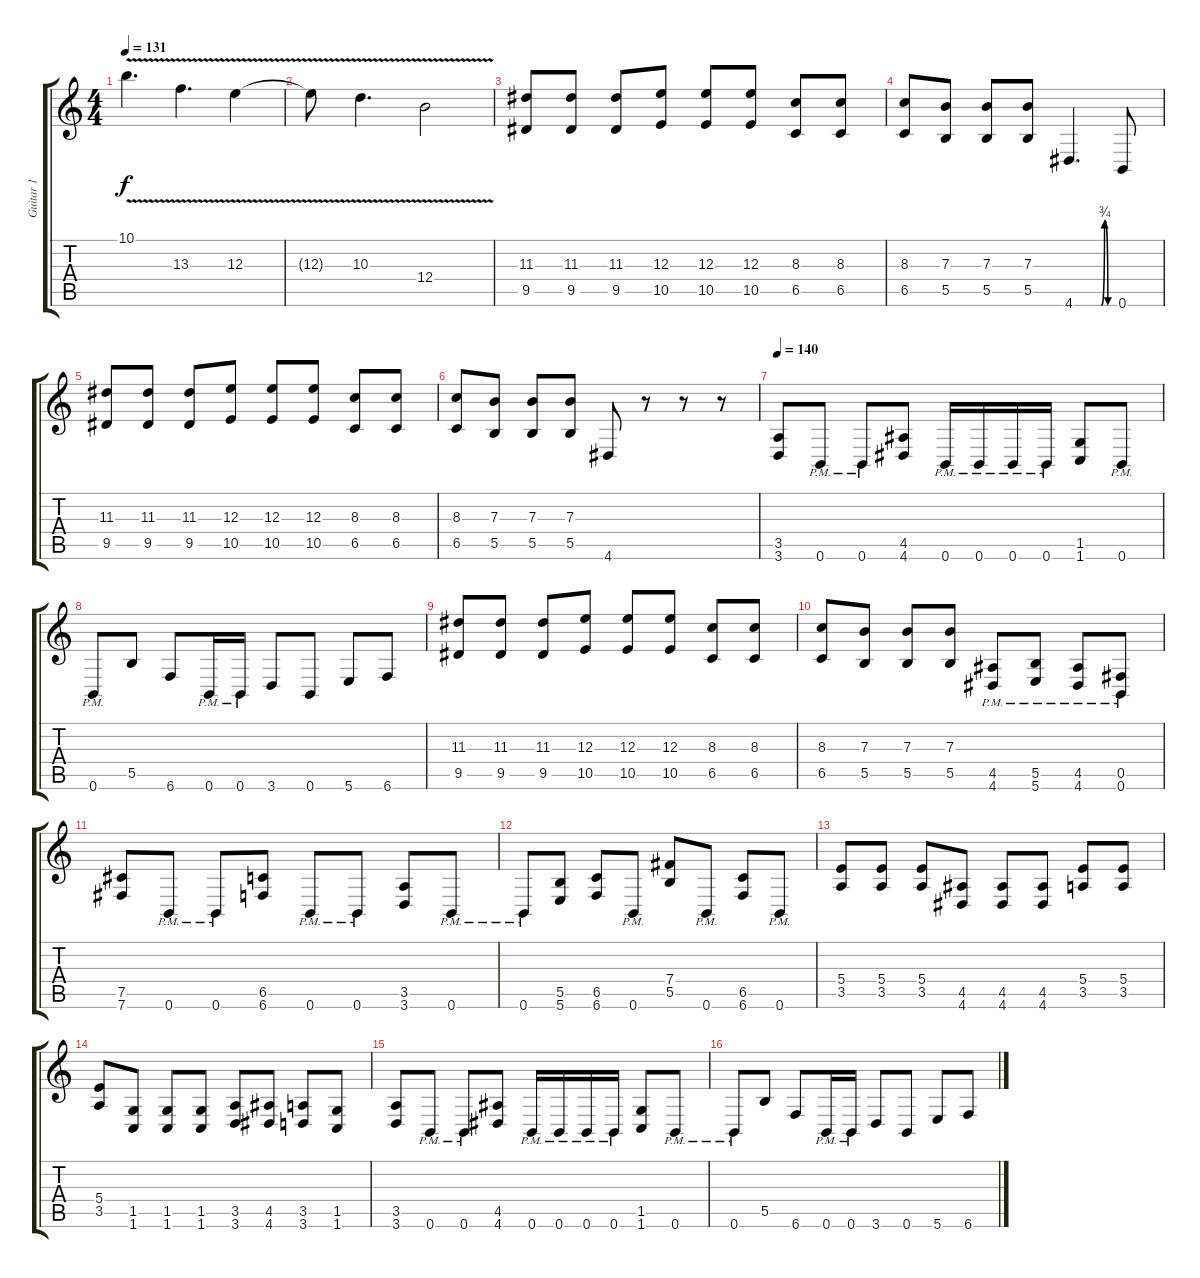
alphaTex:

\track ("Guitar 1" "Guitar 1") {instrument distortionguitar}
\staff {score tabs}
\tuning (Db4 Ab3 E3 B2 Gb2 B1) {hide}
\ts (4 4)
\tempo 131
\clef g2
\ks c
10.1{v}.4{d dy f} 13.3{v}.4{d} 12.3{v}.4 |
12.3{t}.8 10.3{v}.4{d} 12.4{v}.2 |
(11.3 9.5).8 (11.3 9.5).8 (11.3 9.5).8 (12.3 10.5).8 (12.3 10.5).8 (12.3 10.5).8 (8.3 6.5).8 (8.3 6.5).8 |
(8.3 6.5).8 (7.3 5.5).8 (7.3 5.5).8 (7.3 5.5).8 4.6{be (custom 0 0 30 0 40 0 45 3 50 0 60 0)}.4{d} 0.6.8 |
(11.3 9.5).8 (11.3 9.5).8 (11.3 9.5).8 (12.3 10.5).8 (12.3 10.5).8 (12.3 10.5).8 (8.3 6.5).8 (8.3 6.5).8 |
(8.3 6.5).8 (7.3 5.5).8 (7.3 5.5).8 (7.3 5.5).8 4.6.8 r.8 r.8 r.8 |
\tempo 140
(3.5 3.6).8 0.6{pm}.8 0.6{pm}.8 (4.5 4.6).8 0.6{pm}.16 0.6{pm}.16 0.6{pm}.16 0.6{pm}.16 (1.5 1.6).8 0.6{pm}.8 |
0.6{pm}.8 5.5.8 6.6.8 0.6{pm}.16 0.6{pm}.16 3.6.8 0.6.8 5.6.8 6.6.8 |
(11.3 9.5).8 (11.3 9.5).8 (11.3 9.5).8 (12.3 10.5).8 (12.3 10.5).8 (12.3 10.5).8 (8.3 6.5).8 (8.3 6.5).8 |
(8.3 6.5).8 (7.3 5.5).8 (7.3 5.5).8 (7.3 5.5).8 (4.5{pm} 4.6{pm}).8 (5.5{pm} 5.6{pm}).8 (4.5{pm} 4.6{pm}).8 (0.5{pm} 0.6{pm}).8 |
(7.5 7.6).8 0.6{pm}.8 0.6{pm}.8 (6.5 6.6).8 0.6{pm}.8 0.6{pm}.8 (3.5 3.6).8 0.6{pm}.8 |
0.6{pm}.8 (5.5 5.6).8 (6.5 6.6).8 0.6{pm}.8 (7.4 5.5).8 0.6{pm}.8 (6.5 6.6).8 0.6{pm}.8 |
(5.4 3.5).8 (5.4 3.5).8 (5.4 3.5).8 (4.5 4.6).8 (4.5 4.6).8 (4.5 4.6).8 (5.4 3.5).8 (5.4 3.5).8 |
(5.4 3.5).8 (1.5 1.6).8 (1.5 1.6).8 (1.5 1.6).8 (3.5 3.6).8 (4.5 4.6).8 (3.5 3.6).8 (1.5 1.6).8 |
(3.5 3.6).8 0.6{pm}.8 0.6{pm}.8 (4.5 4.6).8 0.6{pm}.16 0.6{pm}.16 0.6{pm}.16 0.6{pm}.16 (1.5 1.6).8 0.6{pm}.8 |
0.6{pm}.8 5.5.8 6.6.8 0.6{pm}.16 0.6{pm}.16 3.6.8 0.6.8 5.6.8 6.6.8
